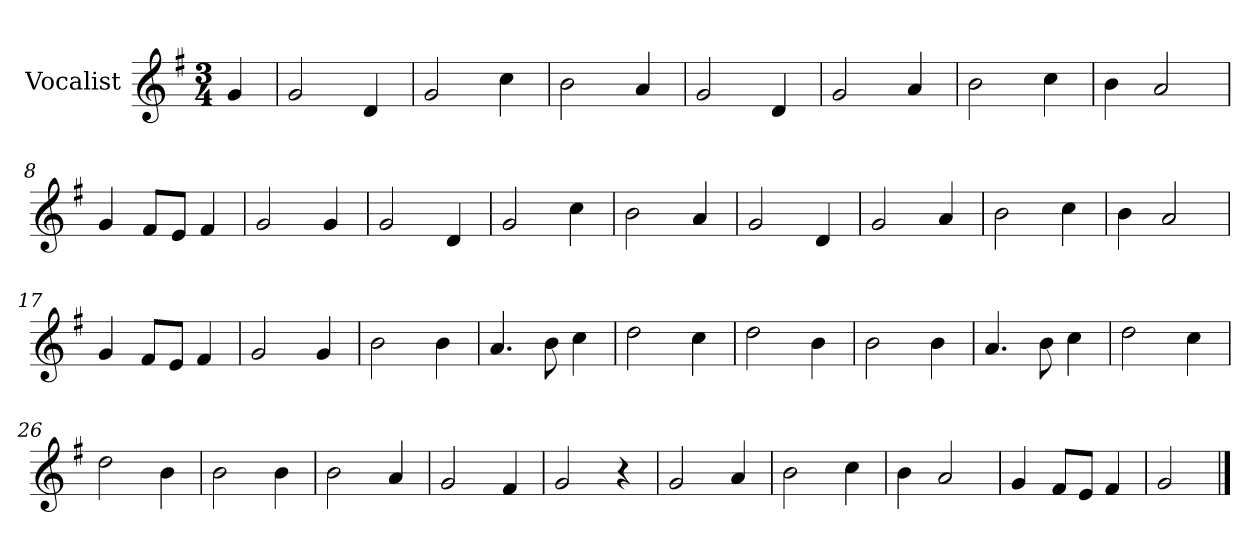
**kern
*part1
*staff1
*I"Vocalist
*k[f#]
*G:
*M3/4
=
4g
=1
2g
4d
=2
2g
4cc
=3
2b
4a
=4
2g
4d
=5
2g
4a
=6
2b
4cc
=7
4b
2a
=8
4g
8f#L
8eJ
4f#
=9
2g
4g
=10
2g
4d
=11
2g
4cc
=12
2b
4a
=13
2g
4d
=14
2g
4a
=15
2b
4cc
=16
4b
2a
=17
4g
8f#L
8eJ
4f#
=18
2g
4g
=19
2b
4b
=20
4.a
8b
4cc
=21
2dd
4cc
=22
2dd
4b
=23
2b
4b
=24
4.a
8b
4cc
=25
2dd
4cc
=26
2dd
4b
=27
2b
4b
=28
2b
4a
=29
2g
4f#
=30
2g
4r
=31
2g
4a
=32
2b
4cc
=33
4b
2a
=34
4g
8f#L
8eJ
4f#
=35
2g
==
*-
